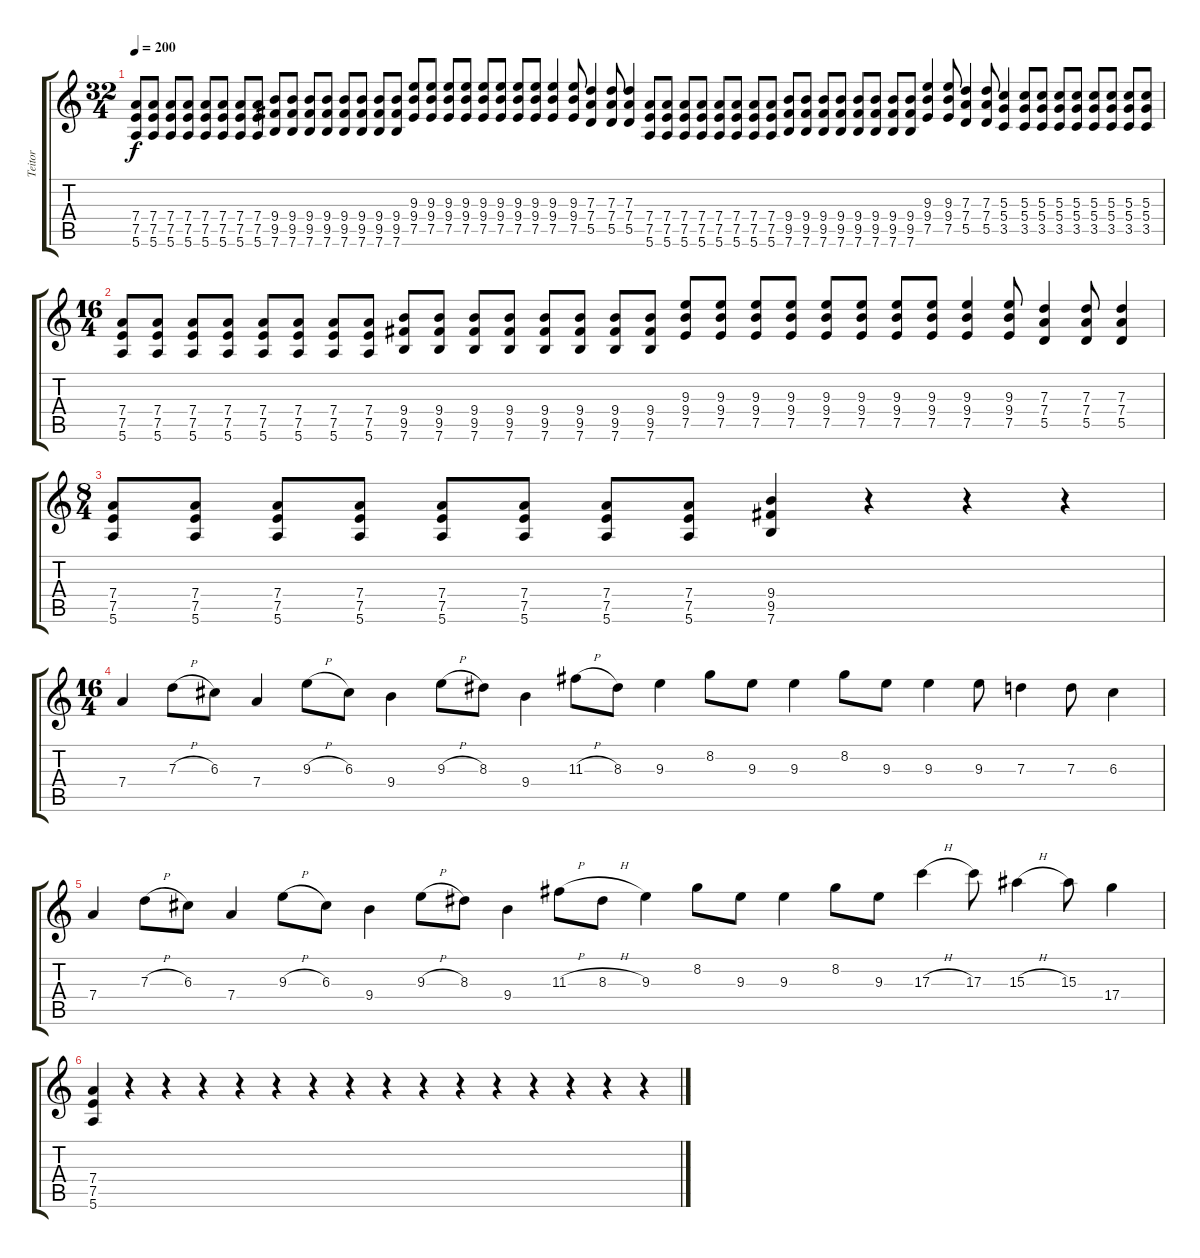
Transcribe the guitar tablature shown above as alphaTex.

\track ("Teitor" "Teitor") {instrument acousticguitarsteel}
\staff {score tabs}
\tuning (E4 B3 G3 D3 A2 E2) {hide}
\ts (32 4)
\tempo 200
\clef g2
\ks c
(7.4 7.5 5.6).8{dy f instrument distortionguitar} (7.4 7.5 5.6).8 (7.4 7.5 5.6).8 (7.4 7.5 5.6).8 (7.4 7.5 5.6).8 (7.4 7.5 5.6).8 (7.4 7.5 5.6).8 (7.4 7.5 5.6).8 (9.4 9.5 7.6).8 (9.4 9.5 7.6).8 (9.4 9.5 7.6).8 (9.4 9.5 7.6).8 (9.4 9.5 7.6).8 (9.4 9.5 7.6).8 (9.4 9.5 7.6).8 (9.4 9.5 7.6).8 (9.3 9.4 7.5).8 (9.3 9.4 7.5).8 (9.3 9.4 7.5).8 (9.3 9.4 7.5).8 (9.3 9.4 7.5).8 (9.3 9.4 7.5).8 (9.3 9.4 7.5).8 (9.3 9.4 7.5).8 (9.3 9.4 7.5).4 (9.3 9.4 7.5).8 (7.3 7.4 5.5).4 (7.3 7.4 5.5).8 (7.3 7.4 5.5).4 (7.4 7.5 5.6).8 (7.4 7.5 5.6).8 (7.4 7.5 5.6).8 (7.4 7.5 5.6).8 (7.4 7.5 5.6).8 (7.4 7.5 5.6).8 (7.4 7.5 5.6).8 (7.4 7.5 5.6).8 (9.4 9.5 7.6).8 (9.4 9.5 7.6).8 (9.4 9.5 7.6).8 (9.4 9.5 7.6).8 (9.4 9.5 7.6).8 (9.4 9.5 7.6).8 (9.4 9.5 7.6).8 (9.4 9.5 7.6).8 (9.3 9.4 7.5).4 (9.3 9.4 7.5).8 (7.3 7.4 5.5).4 (7.3 7.4 5.5).8 (5.3 5.4 3.5).4 (5.3 5.4 3.5).8 (5.3 5.4 3.5).8 (5.3 5.4 3.5).8 (5.3 5.4 3.5).8 (5.3 5.4 3.5).8 (5.3 5.4 3.5).8 (5.3 5.4 3.5).8 (5.3 5.4 3.5).8 |
\ts (16 4)
(7.4 7.5 5.6).8{instrument distortionguitar} (7.4 7.5 5.6).8 (7.4 7.5 5.6).8 (7.4 7.5 5.6).8 (7.4 7.5 5.6).8 (7.4 7.5 5.6).8 (7.4 7.5 5.6).8 (7.4 7.5 5.6).8 (9.4 9.5 7.6).8 (9.4 9.5 7.6).8 (9.4 9.5 7.6).8 (9.4 9.5 7.6).8 (9.4 9.5 7.6).8 (9.4 9.5 7.6).8 (9.4 9.5 7.6).8 (9.4 9.5 7.6).8 (9.3 9.4 7.5).8 (9.3 9.4 7.5).8 (9.3 9.4 7.5).8 (9.3 9.4 7.5).8 (9.3 9.4 7.5).8 (9.3 9.4 7.5).8 (9.3 9.4 7.5).8 (9.3 9.4 7.5).8 (9.3 9.4 7.5).4 (9.3 9.4 7.5).8 (7.3 7.4 5.5).4 (7.3 7.4 5.5).8 (7.3 7.4 5.5).4 |
\ts (8 4)
(7.4 7.5 5.6).8{instrument distortionguitar} (7.4 7.5 5.6).8 (7.4 7.5 5.6).8 (7.4 7.5 5.6).8 (7.4 7.5 5.6).8 (7.4 7.5 5.6).8 (7.4 7.5 5.6).8 (7.4 7.5 5.6).8 (9.4 9.5 7.6).4 r.4 r.4 r.4 |
\ts (16 4)
7.4.4{instrument distortionguitar} 7.3{h}.8 6.3.8 7.4.4 9.3{h}.8 6.3.8 9.4.4 9.3{h}.8 8.3.8 9.4.4 11.3{h}.8 8.3.8 9.3.4 8.2.8 9.3.8 9.3.4 8.2.8 9.3.8 9.3.4 9.3.8 7.3.4 7.3.8 6.3.4 |
7.4.4 7.3{h}.8{instrument distortionguitar} 6.3.8 7.4.4 9.3{h}.8 6.3.8 9.4.4 9.3{h}.8 8.3.8 9.4.4 11.3{h}.8 8.3{h}.8 9.3.4 8.2.8 9.3.8 9.3.4 8.2.8 9.3.8 17.3{h}.4 17.3.8 15.3{h}.4 15.3.8 17.4.4 |
(7.4 7.5 5.6).4{instrument distortionguitar} r.4 r.4 r.4 r.4 r.4 r.4 r.4 r.4 r.4 r.4 r.4 r.4 r.4 r.4 r.4
